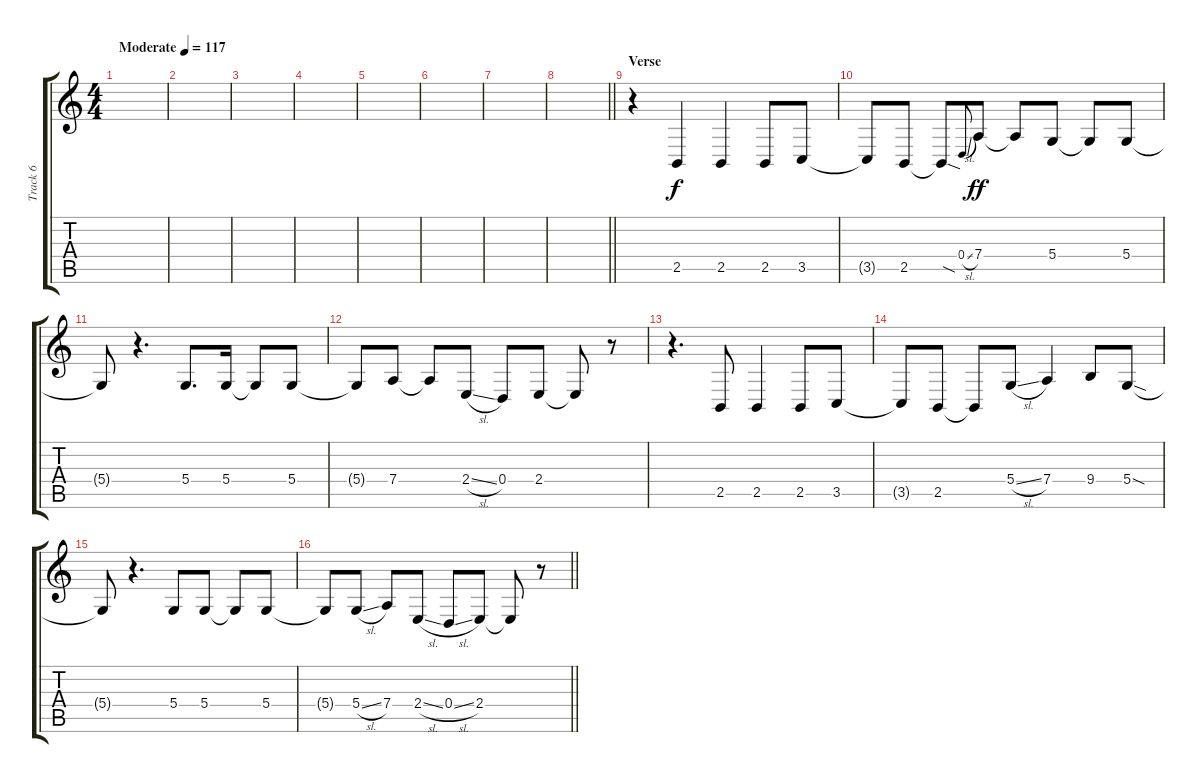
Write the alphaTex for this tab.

\track ("Track 6" "Track 6") {instrument voiceoohs}
\staff {score tabs}
\tuning (E4 B3 G3 D3 A2 E2) {hide}
\ts (4 4)
\tempo (117 "Moderate")
\clef g2
\ks c
|
|
|
|
|
|
|
\barLineRight lightlight
|
\section ("" "Verse")
r.4 2.5.4 2.5.4 2.5.8 3.5.8 |
3.5{t}.8 2.5.8 2.5{sod t}.8 0.4{sl}.8{gr onbeat dy f} 7.4.8{dy ff} 7.4{t}.8 5.4.8 5.4{t}.8 5.4.8 |
5.4{t}.8 r.4{d} 5.4.8{d} 5.4.16 5.4{t}.8 5.4.8 |
5.4{t}.8 7.4.8 7.4{t}.8 2.4{sl}.8 0.4.8 2.4.8 2.4{t}.8 r.8 |
r.4{d} 2.5.8 2.5.4 2.5.8 3.5.8 |
3.5{t}.8 2.5.8 2.5{t}.8 5.4{sl}.8 7.4.4 9.4.8 5.4{sod}.8 |
5.4{t}.8 r.4{d} 5.4.8 5.4.8 5.4{t}.8 5.4.8 |
\barLineRight lightlight
5.4{t}.8 5.4{sl}.8 7.4.8 2.4{sl}.8 0.4{sl}.8 2.4.8 2.4{t}.8 r.8
